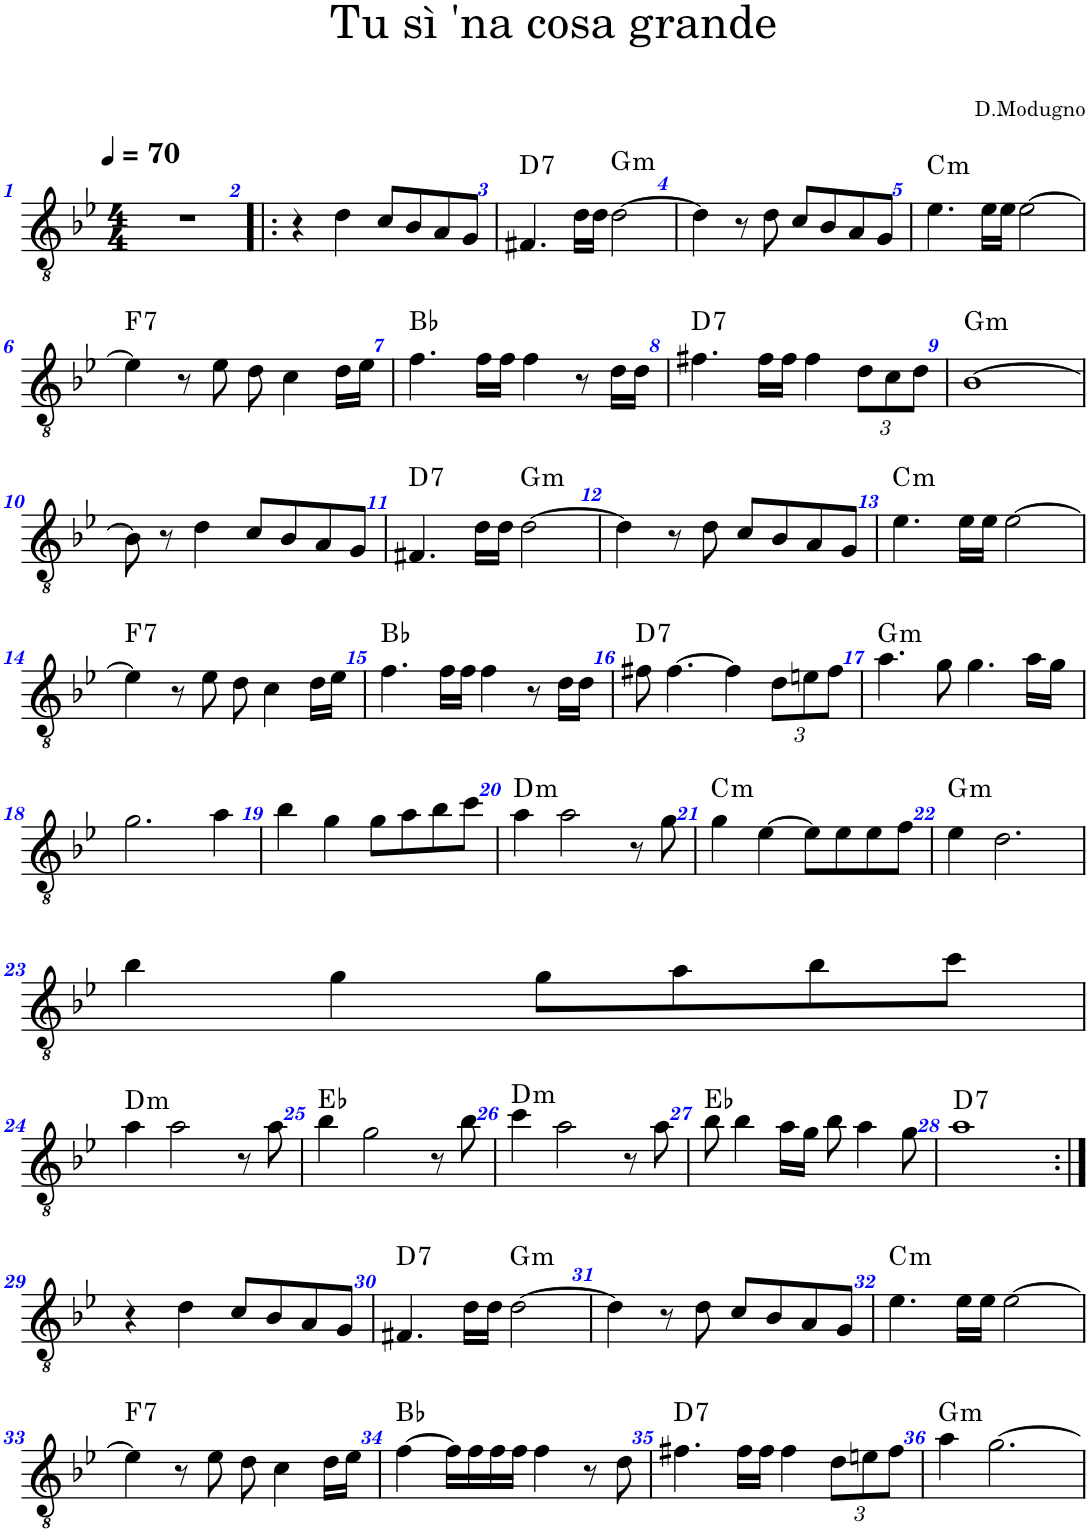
**kern	**harte
*part1	*part1
*staff1	*
*I"Chitarra elettrica	*
*clefGv2	*
*k[b-e-]	*
*M4/4	*
*MM70	*
=1	=1
1r	.
=2!|:	=2!|:
4r	.
4d\	.
8c/L	.
8B-/	.
8A/	.
8G/J	.
=3	=3
!	!LO:H:kt=7
4.F#X/	D:7
16d\LL	.
16d\JJ	.
!	!LO:H:kt=m
[2d\	G:min
=4	=4
4d\]	.
8r	.
8d\	.
8c/L	.
8B-/	.
8A/	.
8G/J	.
=5	=5
!	!LO:H:kt=m
4.e-\	C:min
16e-\LL	.
16e-\JJ	.
[2e-\	.
!!LO:LB:g=z
=6	=6
!	!LO:H:kt=7
4e-\]	F:7
8r	.
8e-\	.
8d\	.
4c\	.
16d\LL	.
16e-\JJ	.
=7	=7
4.f\	Bb:maj
16f\LL	.
16f\JJ	.
4f\	.
8r	.
16d\LL	.
16d\JJ	.
=8	=8
!	!LO:H:kt=7
4.f#X\	D:7
16f#\LL	.
16f#\JJ	.
4f#\	.
*Xbrackettup	*
12d\L	.
12c\	.
12d\J	.
=9	=9
!	!LO:H:kt=m
[1B-	G:min
!!LO:LB:g=z
=10	=10
8B-\]	.
8r	.
4d\	.
8c/L	.
8B-/	.
8A/	.
8G/J	.
=11	=11
!	!LO:H:kt=7
4.F#X/	D:7
16d\LL	.
16d\JJ	.
!	!LO:H:kt=m
[2d\	G:min
=12	=12
4d\]	.
8r	.
8d\	.
8c/L	.
8B-/	.
8A/	.
8G/J	.
=13	=13
!	!LO:H:kt=m
4.e-\	C:min
16e-\LL	.
16e-\JJ	.
[2e-\	.
!!LO:LB:g=z
=14	=14
!	!LO:H:kt=7
4e-\]	F:7
8r	.
8e-\	.
8d\	.
4c\	.
16d\LL	.
16e-\JJ	.
=15	=15
4.f\	Bb:maj
16f\LL	.
16f\JJ	.
4f\	.
8r	.
16d\LL	.
16d\JJ	.
=16	=16
!	!LO:H:kt=7
8f#X\	D:7
[4.f#\	.
4f#\]	.
12d\L	.
12en\	.
12f#\J	.
=17	=17
!	!LO:H:kt=m
4.a\	G:min
8g\	.
4.g\	.
16a\LL	.
16g\JJ	.
!!LO:LB:g=z
=18	=18
2.g\	.
4a\	.
=19	=19
4b-\	.
4g\	.
8g\L	.
8a\	.
8b-\	.
8cc\J	.
=20	=20
!	!LO:H:kt=m
4a\	D:min
2a\	.
8r	.
8g\	.
=21	=21
!	!LO:H:kt=m
4g\	C:min
[4e-\	.
8e-\L]	.
8e-\	.
8e-\	.
8f\J	.
=22	=22
!	!LO:H:kt=m
4e-\	G:min
2.d\	.
!!LO:LB:g=z
=23	=23
4b-\	.
4g\	.
8g\L	.
8a\	.
8b-\	.
8cc\J	.
!!LO:LB:g=z
=24	=24
!	!LO:H:kt=m
4a\	D:min
2a\	.
8r	.
8a\	.
=25	=25
4b-\	Eb:maj
2g\	.
8r	.
8b-\	.
=26	=26
!	!LO:H:kt=m
4cc\	D:min
2a\	.
8r	.
8a\	.
=27	=27
8b-\	Eb:maj
4b-\	.
16a\LL	.
16g\JJ	.
8b-\	.
4a\	.
8g\	.
=28	=28
!	!LO:H:kt=7
1a	D:7
!!LO:LB:g=z
=29:|!	=29:|!
4r	.
4d\	.
8c/L	.
8B-/	.
8A/	.
8G/J	.
=30	=30
!	!LO:H:kt=7
4.F#X/	D:7
16d\LL	.
16d\JJ	.
!	!LO:H:kt=m
[2d\	G:min
=31	=31
4d\]	.
8r	.
8d\	.
8c/L	.
8B-/	.
8A/	.
8G/J	.
=32	=32
!	!LO:H:kt=m
4.e-\	C:min
16e-\LL	.
16e-\JJ	.
[2e-\	.
!!LO:LB:g=z
=33	=33
!	!LO:H:kt=7
4e-\]	F:7
8r	.
8e-\	.
8d\	.
4c\	.
16d\LL	.
16e-\JJ	.
=34	=34
[4f\	Bb:maj
16f\LL]	.
16f\	.
16f\	.
16f\JJ	.
4f\	.
8r	.
8d\	.
=35	=35
!	!LO:H:kt=7
4.f#X\	D:7
16f#\LL	.
16f#\JJ	.
4f#\	.
12d\L	.
12en\	.
12f#\J	.
=36	=36
!	!LO:H:kt=m
4a\	G:min
[2.g\	.
=	=
*-	*-
